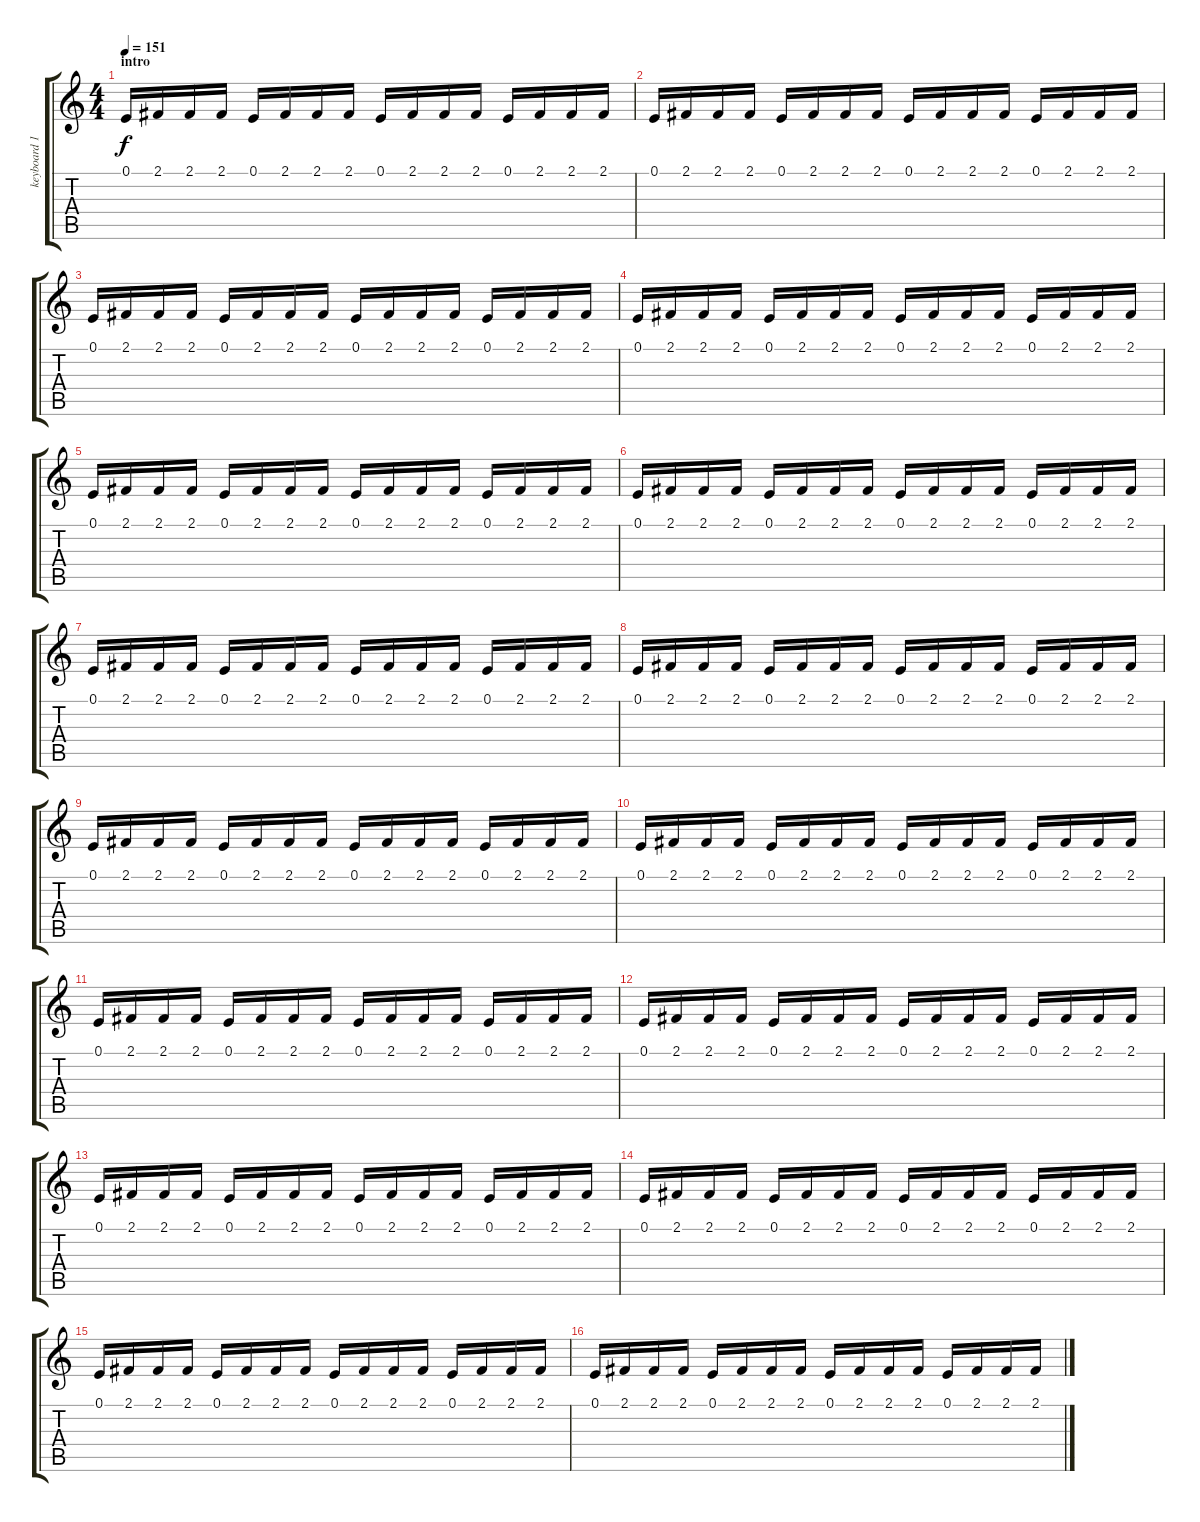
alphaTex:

\track ("keyboard 1" "keyboard 1") {instrument lead1square}
\staff {score tabs}
\tuning (E4 B3 G3 D3 A2 E2) {hide}
\ts (4 4)
\section ("" "intro")
\tempo 151
\clef g2
\ks c
0.1.16{dy f volume 5 balance 16 instrument lead1square} 2.1.16 2.1.16 2.1.16 0.1.16 2.1.16 2.1.16 2.1.16 0.1.16 2.1.16 2.1.16 2.1.16 0.1.16 2.1.16 2.1.16 2.1.16 |
0.1.16 2.1.16 2.1.16 2.1.16 0.1.16 2.1.16 2.1.16 2.1.16 0.1.16 2.1.16 2.1.16 2.1.16 0.1.16 2.1.16 2.1.16 2.1.16 |
0.1.16 2.1.16 2.1.16 2.1.16 0.1.16 2.1.16 2.1.16 2.1.16 0.1.16 2.1.16 2.1.16 2.1.16 0.1.16 2.1.16 2.1.16 2.1.16 |
0.1.16 2.1.16 2.1.16 2.1.16 0.1.16 2.1.16 2.1.16 2.1.16 0.1.16 2.1.16 2.1.16 2.1.16 0.1.16 2.1.16 2.1.16 2.1.16 |
0.1.16{balance 0} 2.1.16 2.1.16 2.1.16 0.1.16 2.1.16 2.1.16 2.1.16 0.1.16 2.1.16 2.1.16 2.1.16 0.1.16 2.1.16 2.1.16 2.1.16 |
0.1.16 2.1.16 2.1.16 2.1.16 0.1.16 2.1.16 2.1.16 2.1.16 0.1.16 2.1.16 2.1.16 2.1.16 0.1.16 2.1.16 2.1.16 2.1.16 |
0.1.16 2.1.16 2.1.16 2.1.16 0.1.16 2.1.16 2.1.16 2.1.16 0.1.16 2.1.16 2.1.16 2.1.16 0.1.16 2.1.16 2.1.16 2.1.16 |
0.1.16 2.1.16 2.1.16 2.1.16 0.1.16 2.1.16 2.1.16 2.1.16 0.1.16 2.1.16 2.1.16 2.1.16 0.1.16 2.1.16 2.1.16 2.1.16 |
0.1.16{balance 16} 2.1.16 2.1.16 2.1.16 0.1.16 2.1.16 2.1.16 2.1.16 0.1.16 2.1.16 2.1.16 2.1.16 0.1.16 2.1.16 2.1.16 2.1.16 |
0.1.16 2.1.16 2.1.16 2.1.16 0.1.16 2.1.16 2.1.16 2.1.16 0.1.16 2.1.16 2.1.16 2.1.16 0.1.16 2.1.16 2.1.16 2.1.16 |
0.1.16 2.1.16 2.1.16 2.1.16 0.1.16 2.1.16 2.1.16 2.1.16 0.1.16 2.1.16 2.1.16 2.1.16 0.1.16 2.1.16 2.1.16 2.1.16 |
0.1.16 2.1.16 2.1.16 2.1.16 0.1.16 2.1.16 2.1.16 2.1.16 0.1.16 2.1.16 2.1.16 2.1.16 0.1.16 2.1.16 2.1.16 2.1.16 |
0.1.16{balance 0} 2.1.16 2.1.16 2.1.16 0.1.16 2.1.16 2.1.16 2.1.16 0.1.16 2.1.16 2.1.16 2.1.16 0.1.16 2.1.16 2.1.16 2.1.16 |
0.1.16 2.1.16 2.1.16 2.1.16 0.1.16 2.1.16 2.1.16 2.1.16 0.1.16 2.1.16 2.1.16 2.1.16 0.1.16 2.1.16 2.1.16 2.1.16 |
0.1.16 2.1.16 2.1.16 2.1.16 0.1.16 2.1.16 2.1.16 2.1.16 0.1.16 2.1.16 2.1.16 2.1.16 0.1.16 2.1.16 2.1.16 2.1.16 |
0.1.16 2.1.16 2.1.16 2.1.16 0.1.16 2.1.16 2.1.16 2.1.16 0.1.16 2.1.16 2.1.16 2.1.16 0.1.16 2.1.16 2.1.16 2.1.16
